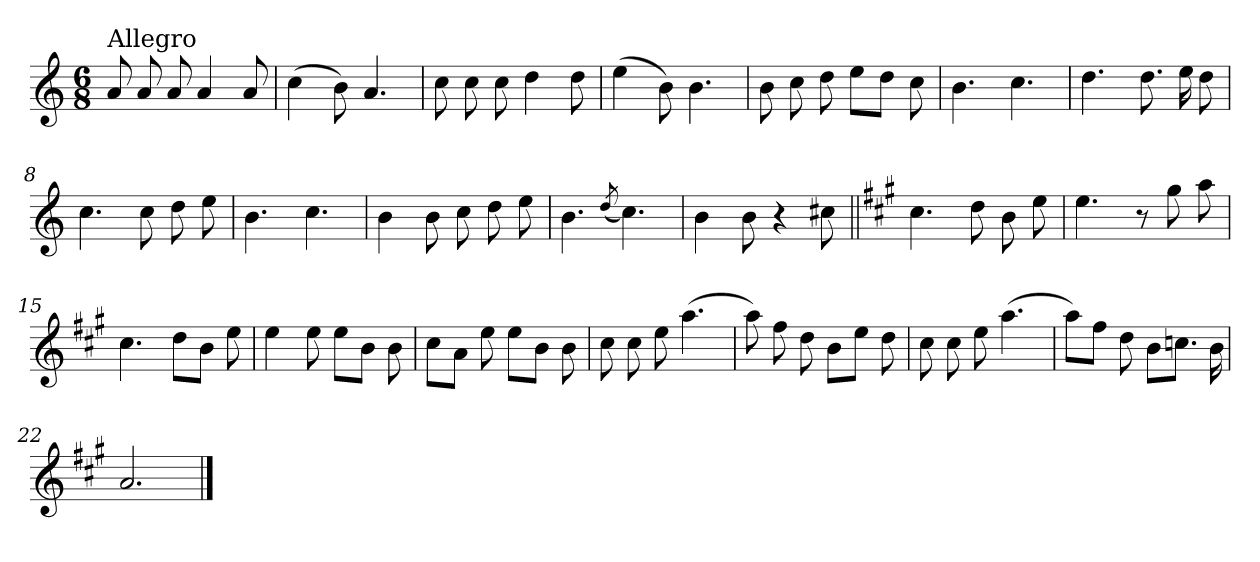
**kern
*part1
*staff1
*clefG2
*k[]
*C:
*M6/8
=1
!LO:TX:a:t=Allegro
8a/
8a/
8a/
4a/
8a/
=2
(>4cc\
8b\)
4.a/
=3
8cc\
8cc\
8cc\
4dd\
8dd\
=4
(>4ee\
8b\)
4.b\
=5
8b\
8cc\
8dd\
8ee\L
8dd\J
8cc\
=6
4.b\
4.cc\
!!LO:LB:g=z
=7
4.dd\
8.dd\
16ee\
8dd\
=8
4.cc\
8cc\
8dd\
8ee\
=9
4.b\
4.cc\
=10
4b\
8b\
8cc\
8dd\
8ee\
=11
4.b\
(<8qdd/
4.cc\)
=12
4b\
8b\
4r
8cc#X\
=13||
*k[f#c#g#]
4.cc#\
8dd\
8b\
8ee\
!!LO:LB:g=z
=14
4.ee\
8r
8gg#\
8aa\
=15
4.cc#\
8dd\L
8b\J
8ee\
=16
4ee\
8ee\
8ee\L
8b\J
8b\
=17
8cc#\L
8a\J
8ee\
8ee\L
8b\J
8b\
=18
8cc#\
8cc#\
8ee\
(>4.aa\
=19
8aa\)
8ff#\
8dd\
8b\L
8ee\J
8dd\
!!LO:LB:g=z
=20
8cc#\
8cc#\
8ee\
(>4.aa\
=21
8aa\L)
8ff#\J
8dd\
8b\L
8.ccn\J
16b\
=22
2.a/
==
*-
